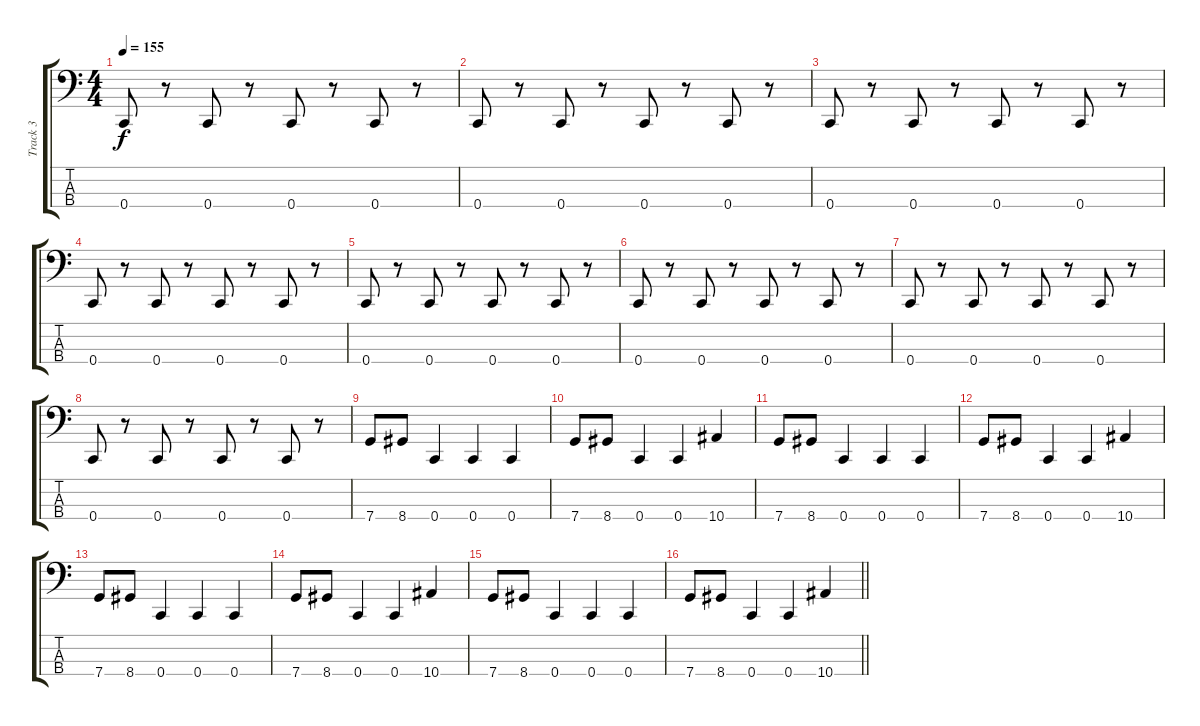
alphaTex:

\track ("Track 3" "Track 3") {instrument electricbassfinger}
\staff {score tabs}
\tuning (Eb2 Bb1 F1 C1) {hide}
\ts (4 4)
\tempo 155
\clef f4
\ks c
0.4.8{dy f} r.8 0.4.8 r.8 0.4.8 r.8 0.4.8 r.8 |
0.4.8 r.8 0.4.8 r.8 0.4.8 r.8 0.4.8 r.8 |
0.4.8 r.8 0.4.8 r.8 0.4.8 r.8 0.4.8 r.8 |
0.4.8 r.8 0.4.8 r.8 0.4.8 r.8 0.4.8 r.8 |
0.4.8 r.8 0.4.8 r.8 0.4.8 r.8 0.4.8 r.8 |
0.4.8 r.8 0.4.8 r.8 0.4.8 r.8 0.4.8 r.8 |
0.4.8 r.8 0.4.8 r.8 0.4.8 r.8 0.4.8 r.8 |
0.4.8 r.8 0.4.8 r.8 0.4.8 r.8 0.4.8 r.8 |
7.4.8 8.4.8 0.4.4 0.4.4 0.4.4 |
7.4.8 8.4.8 0.4.4 0.4.4 10.4.4 |
7.4.8 8.4.8 0.4.4 0.4.4 0.4.4 |
7.4.8 8.4.8 0.4.4 0.4.4 10.4.4 |
7.4.8 8.4.8 0.4.4 0.4.4 0.4.4 |
7.4.8 8.4.8 0.4.4 0.4.4 10.4.4 |
7.4.8 8.4.8 0.4.4 0.4.4 0.4.4 |
\barLineRight lightlight
7.4.8 8.4.8 0.4.4 0.4.4 10.4.4
